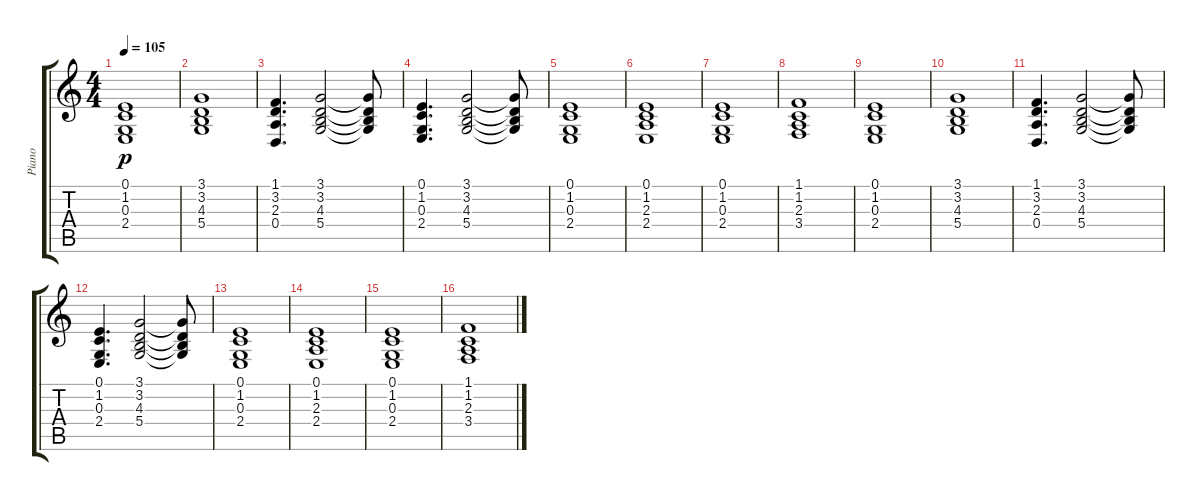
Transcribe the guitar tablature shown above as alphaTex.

\track ("Piano" "Piano") {instrument electricgrandpiano}
\staff {score tabs}
\tuning (E4 B3 G3 D3 A2 E2) {hide}
\ts (4 4)
\tempo 105
\clef g2
\ks c
(0.1 1.2 0.3 2.4).1{dy p} |
(3.1 3.2 4.3 5.4).1 |
(1.1 3.2 2.3 0.4).4{d} (3.1 3.2 4.3 5.4).2 (3.1{t} 3.2{t} 4.3{t} 5.4{t}).8 |
(0.1 1.2 0.3 2.4).4{d} (3.1 3.2 4.3 5.4).2 (3.1{t} 3.2{t} 4.3{t} 5.4{t}).8 |
(0.1 1.2 0.3 2.4).1 |
(0.1 1.2 2.3 2.4).1 |
(0.1 1.2 0.3 2.4).1 |
(1.1 1.2 2.3 3.4).1 |
(0.1 1.2 0.3 2.4).1 |
(3.1 3.2 4.3 5.4).1 |
(1.1 3.2 2.3 0.4).4{d} (3.1 3.2 4.3 5.4).2 (3.1{t} 3.2{t} 4.3{t} 5.4{t}).8 |
(0.1 1.2 0.3 2.4).4{d} (3.1 3.2 4.3 5.4).2 (3.1{t} 3.2{t} 4.3{t} 5.4{t}).8 |
(0.1 1.2 0.3 2.4).1 |
(0.1 1.2 2.3 2.4).1 |
(0.1 1.2 0.3 2.4).1 |
(1.1 1.2 2.3 3.4).1
